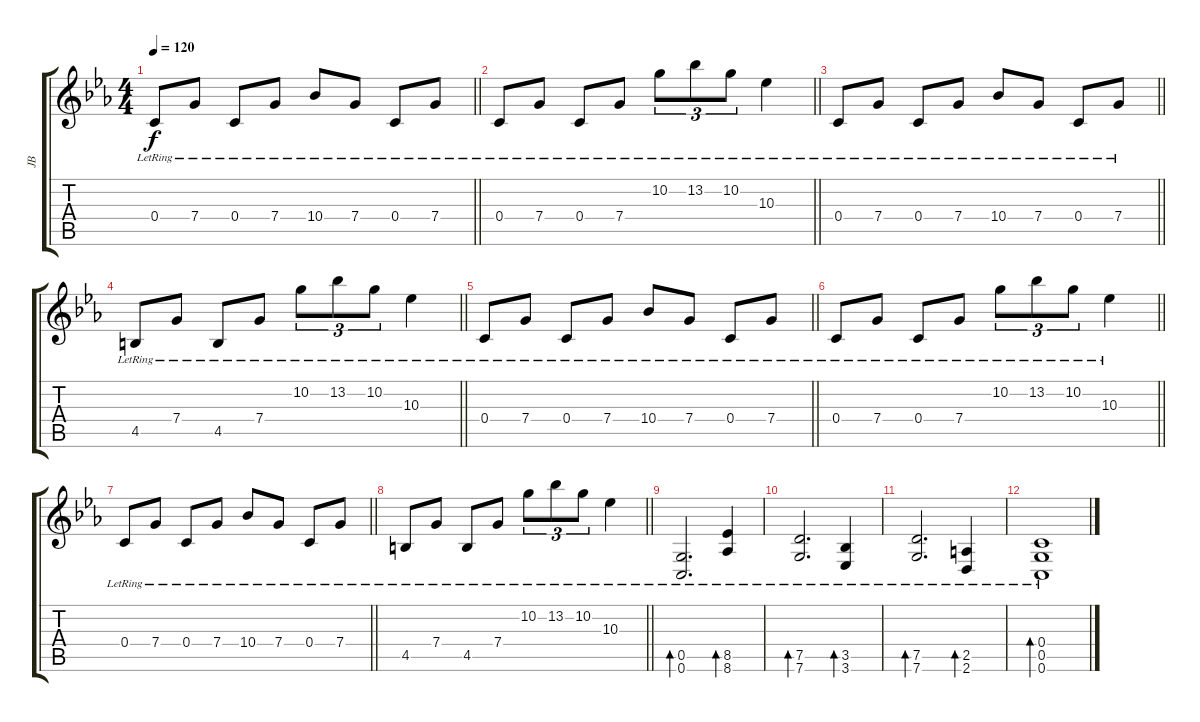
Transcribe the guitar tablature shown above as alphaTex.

\track ("JB" "JB") {instrument acousticguitarsteel}
\staff {score tabs}
\tuning (D4 A3 F3 C3 G2 C2) {hide}
\ts (4 4)
\section ("" "")
\tempo 120
\clef g2
\barLineRight lightlight
\ks cminor
0.4{lr}.8{dy f} 7.4{lr}.8 0.4{lr}.8 7.4{lr}.8 10.4{lr}.8 7.4{lr}.8 0.4{lr}.8 7.4{lr}.8 |
\barLineRight lightlight
0.4{lr}.8 7.4{lr}.8 0.4{lr}.8 7.4{lr}.8 10.2{lr}.8{tu (3 2)} 13.2{lr}.8{tu (3 2)} 10.2{lr}.8{tu (3 2)} 10.3{lr}.4 |
\barLineRight lightlight
0.4{lr}.8 7.4{lr}.8 0.4{lr}.8 7.4{lr}.8 10.4{lr}.8 7.4{lr}.8 0.4{lr}.8 7.4{lr}.8 |
\barLineRight lightlight
4.5{lr}.8 7.4{lr}.8 4.5{lr}.8 7.4{lr}.8 10.2{lr}.8{tu (3 2)} 13.2{lr}.8{tu (3 2)} 10.2{lr}.8{tu (3 2)} 10.3{lr}.4 |
\barLineRight lightlight
0.4{lr}.8 7.4{lr}.8 0.4{lr}.8 7.4{lr}.8 10.4{lr}.8 7.4{lr}.8 0.4{lr}.8 7.4{lr}.8 |
\barLineRight lightlight
0.4{lr}.8 7.4{lr}.8 0.4{lr}.8 7.4{lr}.8 10.2{lr}.8{tu (3 2)} 13.2{lr}.8{tu (3 2)} 10.2{lr}.8{tu (3 2)} 10.3{lr}.4 |
\barLineRight lightlight
0.4{lr}.8 7.4{lr}.8 0.4{lr}.8 7.4{lr}.8 10.4{lr}.8 7.4{lr}.8 0.4{lr}.8 7.4{lr}.8 |
\barLineRight lightlight
4.5{lr}.8 7.4{lr}.8 4.5{lr}.8 7.4{lr}.8 10.2{lr}.8{tu (3 2)} 13.2{lr}.8{tu (3 2)} 10.2{lr}.8{tu (3 2)} 10.3{lr}.4 |
\section ("" "")
(0.5{lr} 0.6{lr}).2{d bd 240} (8.5{lr} 8.6{lr}).4{bd 240} |
(7.5{lr} 7.6{lr}).2{d bd 240} (3.5{lr} 3.6{lr}).4{bd 240} |
(7.5{lr} 7.6{lr}).2{d bd 240} (2.5{lr} 2.6{lr}).4{bd 240} |
(0.4{lr} 0.5{lr} 0.6{lr}).1{bd 240}
